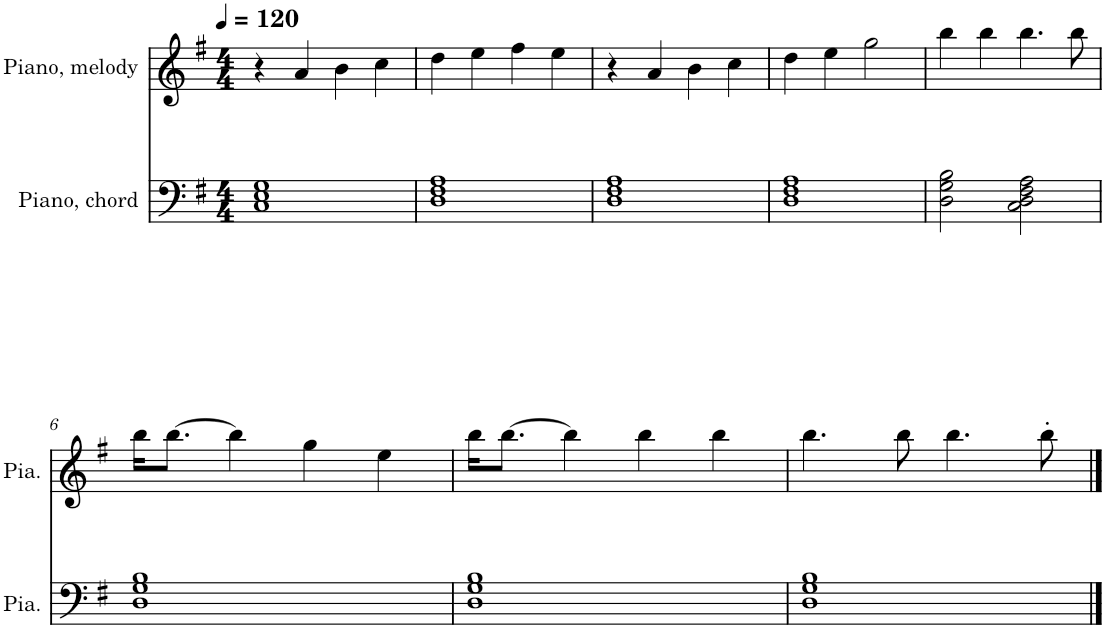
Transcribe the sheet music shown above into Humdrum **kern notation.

**kern	**kern
*part2	*part1
*staff2	*staff1
*I"Piano, chord	*I"Piano, melody
*I'Pia.	*I'Pia.
*clefF4	*clefG2
*k[f#]	*k[f#]
*M4/4	*M4/4
*MM120	*MM120
=1	=1
1C 1E 1G	4r
.	4a/
.	4b\
.	4cc\
=2	=2
1D 1F# 1A	4dd\
.	4ee\
.	4ff#\
.	4ee\
=3	=3
1D 1F# 1A	4r
.	4a/
.	4b\
.	4cc\
=4	=4
1D 1F# 1A	4dd\
.	4ee\
.	2gg\
=5	=5
2D\ 2G\ 2B\	4bb\
.	4bb\
2C\ 2D\ 2F#\ 2A\	4.bb\
.	8bb\
!!LO:LB:g=z
=6	=6
1D 1G 1B	16bb\KL
.	[8.bb\J
.	4bb\]
.	4gg\
.	4ee\
=7	=7
1D 1G 1B	16bb\KL
.	[8.bb\J
.	4bb\]
.	4bb\
.	4bb\
=8	=8
1D 1G 1B	4.bb\
.	8bb\
.	4.bb\
.	8bb'\
==	==
*-	*-
